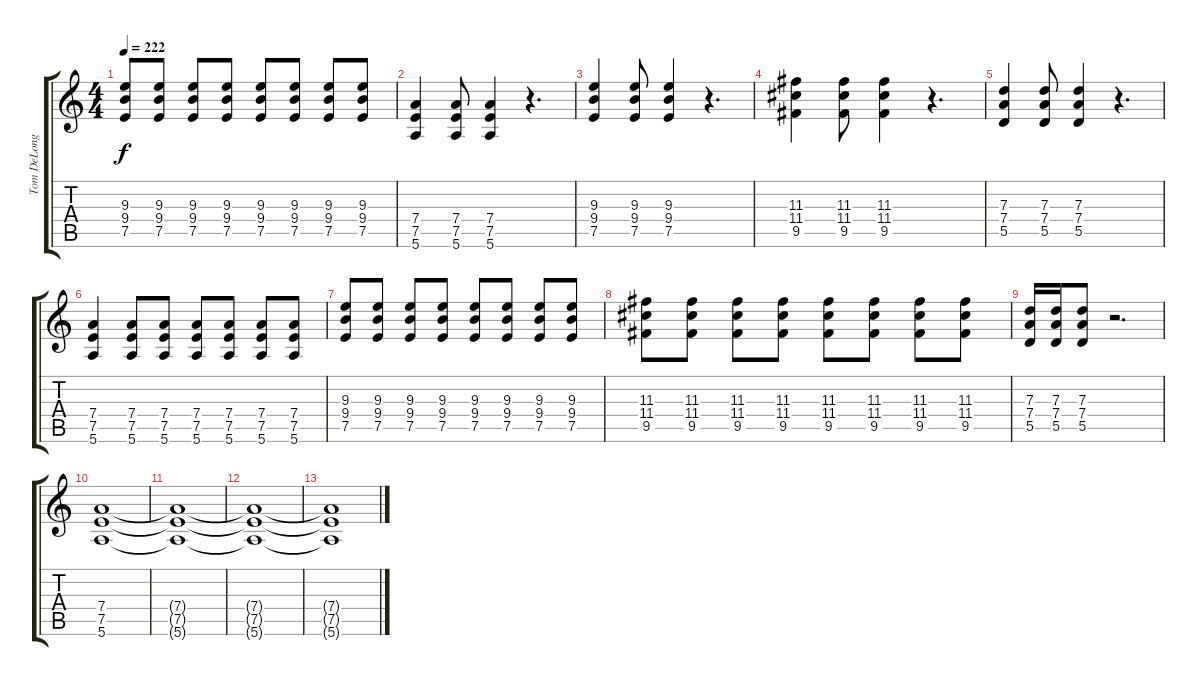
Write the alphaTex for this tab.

\track ("Tom DeLonge - Guitarra/Guitar" "Tom DeLong") {instrument overdrivenguitar}
\staff {score tabs}
\tuning (E4 B3 G3 D3 A2 E2) {hide}
\ts (4 4)
\tempo 222
\clef g2
\ks c
(9.3 9.4 7.5).8{dy f} (9.3 9.4 7.5).8 (9.3 9.4 7.5).8 (9.3 9.4 7.5).8 (9.3 9.4 7.5).8 (9.3 9.4 7.5).8 (9.3 9.4 7.5).8 (9.3 9.4 7.5).8 |
(7.4 7.5 5.6).4 (7.4 7.5 5.6).8 (7.4 7.5 5.6).4 r.4{d} |
(9.3 9.4 7.5).4 (9.3 9.4 7.5).8 (9.3 9.4 7.5).4 r.4{d} |
(11.3 11.4 9.5).4 (11.3 11.4 9.5).8 (11.3 11.4 9.5).4 r.4{d} |
(7.3 7.4 5.5).4 (7.3 7.4 5.5).8 (7.3 7.4 5.5).4 r.4{d} |
(7.4 7.5 5.6).4 (7.4 7.5 5.6).8 (7.4 7.5 5.6).8 (7.4 7.5 5.6).8 (7.4 7.5 5.6).8 (7.4 7.5 5.6).8 (7.4 7.5 5.6).8 |
(9.3 9.4 7.5).8 (9.3 9.4 7.5).8 (9.3 9.4 7.5).8 (9.3 9.4 7.5).8 (9.3 9.4 7.5).8 (9.3 9.4 7.5).8 (9.3 9.4 7.5).8 (9.3 9.4 7.5).8 |
(11.3 11.4 9.5).8 (11.3 11.4 9.5).8 (11.3 11.4 9.5).8 (11.3 11.4 9.5).8 (11.3 11.4 9.5).8 (11.3 11.4 9.5).8 (11.3 11.4 9.5).8 (11.3 11.4 9.5).8 |
(7.3 7.4 5.5).16 (7.3 7.4 5.5).16 (7.3 7.4 5.5).8 r.2{d} |
(7.4 7.5 5.6).1 |
(7.4{t} 7.5{t} 5.6{t}).1 |
(7.4{t} 7.5{t} 5.6{t}).1 |
(7.4{t} 7.5{t} 5.6{t}).1
